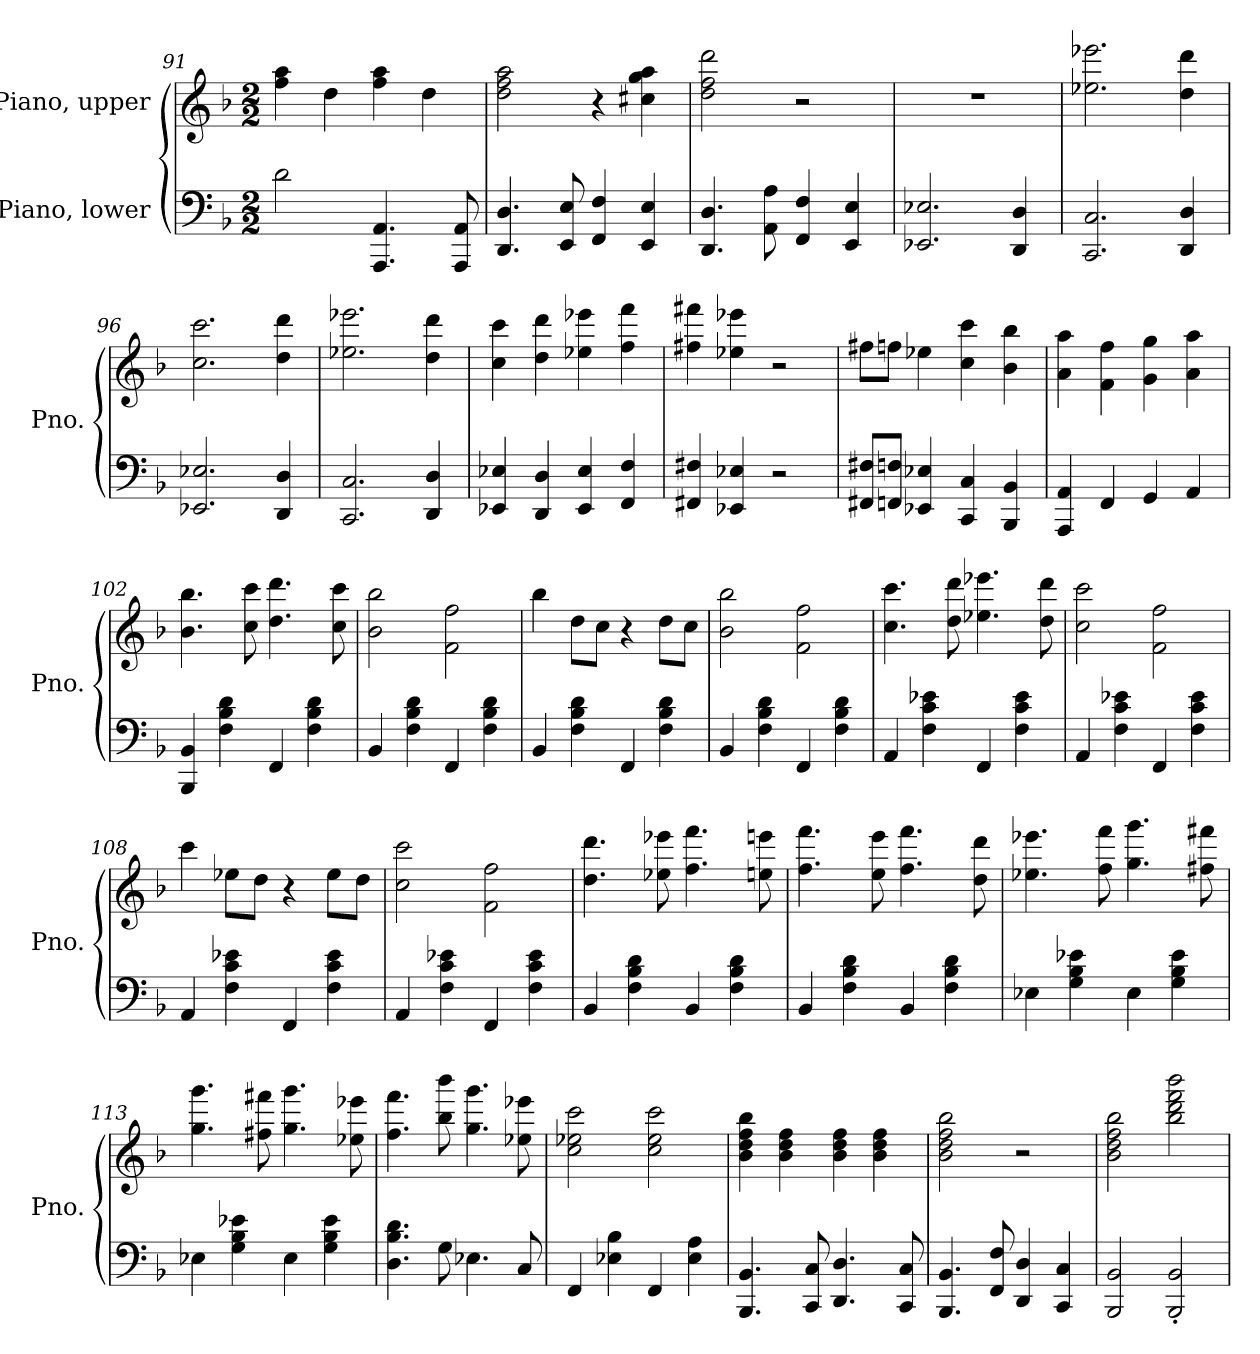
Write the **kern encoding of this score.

**kern	**kern
*part2	*part1
*staff2	*staff1
*I"Piano, lower	*I"Piano, upper
*I'Pno.	*I'Pno.
*clefF4	*clefG2
*k[b-]	*k[b-]
*M2/2	*M2/2
=91	=91
2d\	4ff\ 4aa\
.	4dd\
4.AAA/ 4.AA/	4ff\ 4aa\
.	4dd\
8AAA/ 8AA/	.
!!LO:LB:g=z
=92	=92
4.DD/ 4.D/	2dd\ 2ff\ 2aa\
8EE/ 8E/	.
4FF/ 4F/	4r
4EE/ 4E/	4cc#X\ 4gg\ 4aa\
=93	=93
4.DD/ 4.D/	2dd\ 2ff\ 2ddd\
8AA\ 8A\	.
4FF/ 4F/	2r
4EE/ 4E/	.
=94	=94
2.EE-X/ 2.E-X/	1r
4DD/ 4D/	.
=95	=95
2.CC/ 2.C/	2.ee-X\ 2.eee-X\
4DD/ 4D/	4dd\ 4ddd\
=96	=96
2.EE-X/ 2.E-X/	2.cc\ 2.ccc\
4DD/ 4D/	4dd\ 4ddd\
=97	=97
2.CC/ 2.C/	2.ee-X\ 2.eee-X\
4DD/ 4D/	4dd\ 4ddd\
=98	=98
4EE-X/ 4E-X/	4cc\ 4ccc\
4DD/ 4D/	4dd\ 4ddd\
4EE-/ 4E-/	4ee-X\ 4eee-X\
4FF/ 4F/	4ff\ 4fff\
=99	=99
4FF#X/ 4F#X/	4ff#X\ 4fff#X\
4EE-X/ 4E-X/	4ee-X\ 4eee-X\
2r	2r
!!LO:LB:g=z
=100	=100
8FF#X/ 8F#X/L	8ff#X\L
8FFn/ 8Fn/J	8ffn\J
4EE-X/ 4E-X/	4ee-X\
4CC/ 4C/	4cc\ 4ccc\
4BBB-/ 4BB-/	4b-\ 4bb-\
=101	=101
4AAA/ 4AA/	4a\ 4aa\
4FF/	4f\ 4ff\
4GG/	4g\ 4gg\
4AA/	4a\ 4aa\
=102	=102
4BBB-/ 4BB-/	4.b-\ 4.bb-\
4F\ 4B-\ 4d\	.
.	8cc\ 8ccc\
4FF/	4.dd\ 4.ddd\
4F\ 4B-\ 4d\	.
.	8cc\ 8ccc\
=103	=103
4BB-/	2b-\ 2bb-\
4F\ 4B-\ 4d\	.
4FF/	2f\ 2ff\
4F\ 4B-\ 4d\	.
=104	=104
4BB-/	4bb-\
4F\ 4B-\ 4d\	8dd\L
.	8cc\J
4FF/	4r
4F\ 4B-\ 4d\	8dd\L
.	8cc\J
=105	=105
4BB-/	2b-\ 2bb-\
4F\ 4B-\ 4d\	.
4FF/	2f\ 2ff\
4F\ 4B-\ 4d\	.
!!LO:LB:g=z
=106	=106
4AA/	4.cc\ 4.ccc\
4F\ 4c\ 4e-X\	.
.	8dd\ 8ddd\
4FF/	4.ee-X\ 4.eee-X\
4F\ 4c\ 4e-\	.
.	8dd\ 8ddd\
=107	=107
4AA/	2cc\ 2ccc\
4F\ 4c\ 4e-X\	.
4FF/	2f\ 2ff\
4F\ 4c\ 4e-\	.
=108	=108
4AA/	4ccc\
4F\ 4c\ 4e-X\	8ee-X\L
.	8dd\J
4FF/	4r
4F\ 4c\ 4e-\	8ee-\L
.	8dd\J
=109	=109
4AA/	2cc\ 2ccc\
4F\ 4c\ 4e-X\	.
4FF/	2f\ 2ff\
4F\ 4c\ 4e-\	.
=110	=110
4BB-/	4.dd\ 4.ddd\
4F\ 4B-\ 4d\	.
.	8ee-X\ 8eee-X\
4BB-/	4.ff\ 4.fff\
4F\ 4B-\ 4d\	.
.	8een\ 8eeen\
=111	=111
4BB-/	4.ff\ 4.fff\
4F\ 4B-\ 4d\	.
.	8ee\ 8eee\
4BB-/	4.ff\ 4.fff\
4F\ 4B-\ 4d\	.
.	8dd\ 8ddd\
!!LO:PB:g=z
=112	=112
4E-X\	4.ee-X\ 4.eee-X\
4G\ 4B-\ 4e-X\	.
.	8ff\ 8fff\
4E-\	4.gg\ 4.ggg\
4G\ 4B-\ 4e-\	.
.	8ff#X\ 8fff#X\
=113	=113
4E-X\	4.gg\ 4.ggg\
4G\ 4B-\ 4e-X\	.
.	8ff#X\ 8fff#X\
4E-\	4.gg\ 4.ggg\
4G\ 4B-\ 4e-\	.
.	8ee-X\ 8eee-X\
=114	=114
4.D\ 4.B-\ 4.d\	4.ff\ 4.fff\
8G\	8bb-\ 8bbb-\
4.E-X\	4.gg\ 4.ggg\
8C/	8ee-X\ 8eee-X\
=115	=115
4FF/	2cc\ 2ee-X\ 2ccc\
4E-X\ 4B-\	.
4FF/	2cc\ 2ee-\ 2ccc\
4E-\ 4A\	.
=116	=116
4.BBB-/ 4.BB-/	4b-\ 4dd\ 4ff\ 4bb-\
.	4b-\ 4dd\ 4ff\
8CC/ 8C/	.
4.DD/ 4.D/	4b-\ 4dd\ 4ff\
.	4b-\ 4dd\ 4ff\
8CC/ 8C/	.
!!LO:LB:g=z
=117	=117
4.BBB-/ 4.BB-/	2b-\ 2dd\ 2ff\ 2bb-\
8FF/ 8F/	.
4DD/ 4D/	2r
4CC/ 4C/	.
=118	=118
2BBB-/ 2BB-/	2b-\ 2dd\ 2ff\ 2bb-\
2BBB-/' 2BB-/'	2bb-\ 2ddd\ 2fff\ 2bbb-\
=	=
*-	*-
